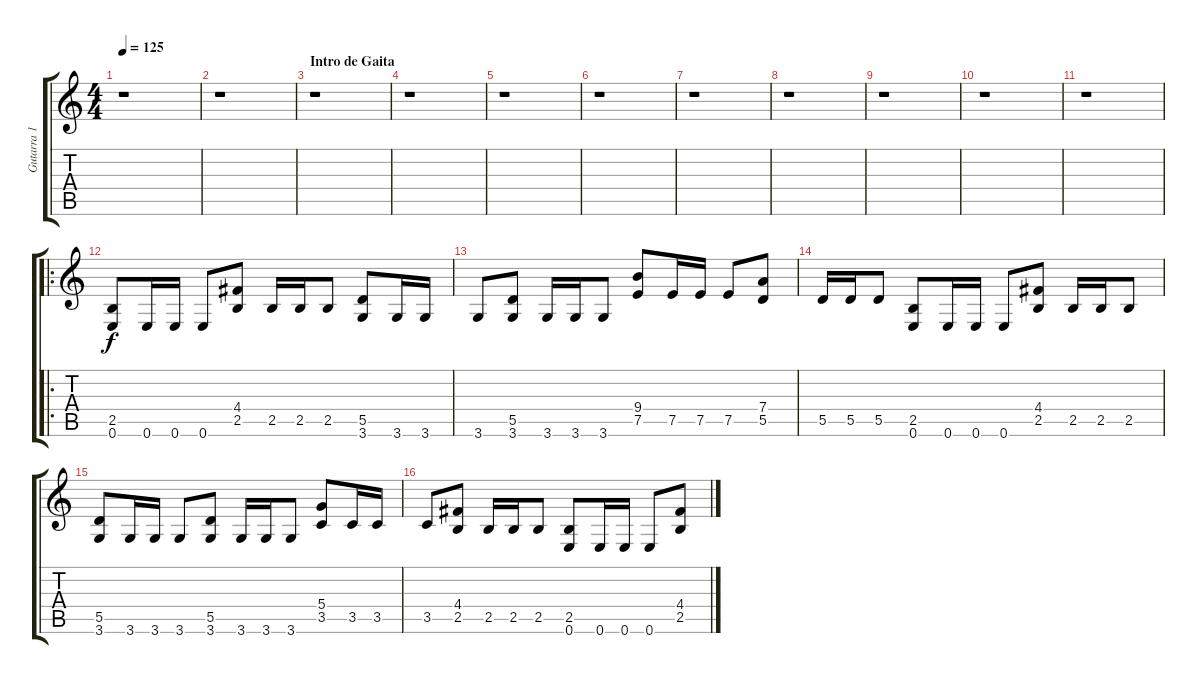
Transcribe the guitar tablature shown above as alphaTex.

\track ("Gutarra 1" "Gutarra 1") {instrument overdrivenguitar}
\staff {score tabs}
\tuning (E4 B3 G3 D3 A2 E2) {hide}
\ts (4 4)
\tempo 125
\clef g2
\ks c
r.1{dy f instrument overdrivenguitar} |
r.1 |
\section ("" "Intro de Gaita")
r.1 |
r.1 |
r.1 |
r.1 |
r.1 |
r.1 |
r.1 |
r.1 |
r.1 |
\ro
(2.5 0.6).8 0.6.16 0.6.16 0.6.8 (4.4 2.5).8 2.5.16 2.5.16 2.5.8 (5.5 3.6).8 3.6.16 3.6.16 |
3.6.8 (5.5 3.6).8 3.6.16 3.6.16 3.6.8 (9.4 7.5).8 7.5.16 7.5.16 7.5.8 (7.4 5.5).8 |
5.5.16 5.5.16 5.5.8 (2.5 0.6).8 0.6.16 0.6.16 0.6.8 (4.4 2.5).8 2.5.16 2.5.16 2.5.8 |
(5.5 3.6).8 3.6.16 3.6.16 3.6.8 (5.5 3.6).8 3.6.16 3.6.16 3.6.8 (5.4 3.5).8 3.5.16 3.5.16 |
3.5.8 (4.4 2.5).8 2.5.16 2.5.16 2.5.8 (2.5 0.6).8 0.6.16 0.6.16 0.6.8 (4.4 2.5).8
